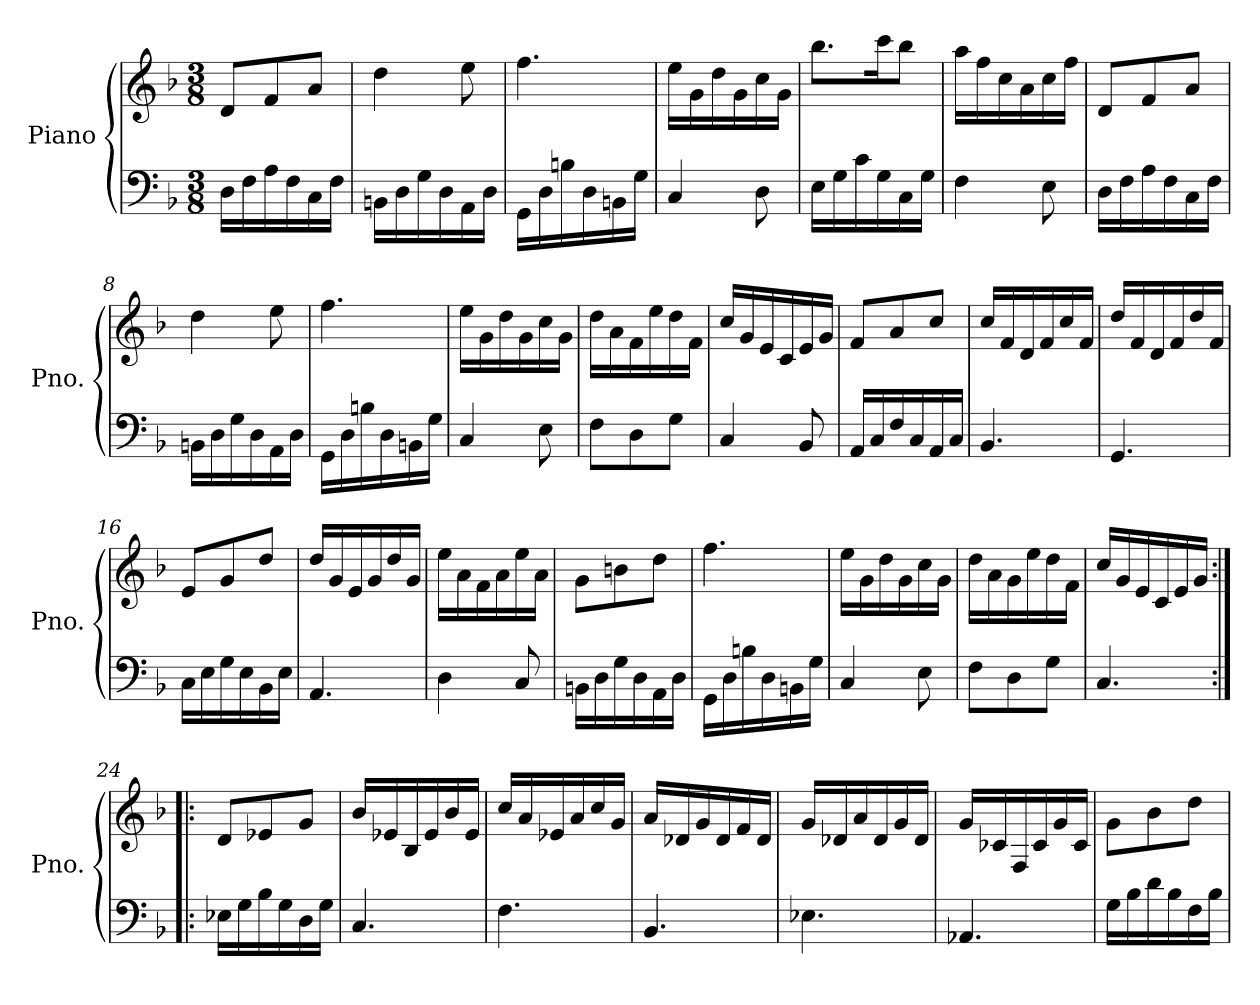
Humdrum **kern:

**kern	**kern
*part1	*part1
*staff2	*staff1
*I"Piano	*
*I'Pno.	*
*clefF4	*clefG2
*k[b-]	*k[b-]
*M3/8	*M3/8
*MM73	*MM73
=1	=1
16D\LL	8d/L
16F\	.
16A\	8f/
16F\	.
16C\	8a/J
16F\JJ	.
=2	=2
16BBn\LL	4dd\
16D\	.
16G\	.
16D\	.
16AA\	8ee\
16D\JJ	.
=3	=3
16GG\LL	4.ff\
16D\	.
16Bn\	.
16D\	.
16BBn\	.
16G\JJ	.
=4	=4
4C/	16ee\LL
.	16g\
.	16dd\
.	16g\
8D\	16cc\
.	16g\JJ
=5	=5
16E\LL	8.bb-\L
16G\	.
16c\	.
16G\	16ccc\K
16C\	8bb-\J
16G\JJ	.
!!LO:LB:g=z
=6	=6
4F\	16aa\LL
.	16ff\
.	16cc\
.	16a\
8E\	16cc\
.	16ff\JJ
=7	=7
16D\LL	8d/L
16F\	.
16A\	8f/
16F\	.
16C\	8a/J
16F\JJ	.
=8	=8
16BBn\LL	4dd\
16D\	.
16G\	.
16D\	.
16AA\	8ee\
16D\JJ	.
=9	=9
16GG\LL	4.ff\
16D\	.
16Bn\	.
16D\	.
16BBn\	.
16G\JJ	.
=10	=10
4C/	16ee\LL
.	16g\
.	16dd\
.	16g\
8E\	16cc\
.	16g\JJ
=11	=11
8F\L	16dd\LL
.	16a\
8D\	16f\
.	16ee\
8G\J	16dd\
.	16f\JJ
!!LO:LB:g=z
=12	=12
4C/	16cc/LL
.	16g/
.	16e/
.	16c/
8BB-/	16e/
.	16g/JJ
=13	=13
16AA/LL	8f/L
16C/	.
16F/	8a/
16C/	.
16AA/	8cc/J
16C/JJ	.
=14	=14
4.BB-/	16cc/LL
.	16f/
.	16d/
.	16f/
.	16cc/
.	16f/JJ
=15	=15
4.GG/	16dd/LL
.	16f/
.	16d/
.	16f/
.	16dd/
.	16f/JJ
=16	=16
16C\LL	8e/L
16E\	.
16G\	8g/
16E\	.
16BB-\	8dd/J
16E\JJ	.
=17	=17
4.AA/	16dd/LL
.	16g/
.	16e/
.	16g/
.	16dd/
.	16g/JJ
!!LO:LB:g=z
=18	=18
4D\	16ee\LL
.	16a\
.	16f\
.	16a\
8C/	16ee\
.	16a\JJ
=19	=19
16BBn\LL	8g\L
16D\	.
16G\	8bn\
16D\	.
16AA\	8dd\J
16D\JJ	.
=20	=20
16GG\LL	4.ff\
16D\	.
16Bn\	.
16D\	.
16BBn\	.
16G\JJ	.
=21	=21
4C/	16ee\LL
.	16g\
.	16dd\
.	16g\
8E\	16cc\
.	16g\JJ
=22	=22
8F\L	16dd\LL
.	16a\
8D\	16g\
.	16ee\
8G\J	16dd\
.	16f\JJ
=23	=23
4.C/	16cc/LL
.	16g/
.	16e/
.	16c/
.	16e/
.	16g/JJ
!!LO:LB:g=z
=24:|!|:	=24:|!|:
16E-X\LL	8d/L
16G\	.
16B-\	8e-X/
16G\	.
16D\	8g/J
16G\JJ	.
=25	=25
4.C/	16b-/LL
.	16e-X/
.	16B-/
.	16e-/
.	16b-/
.	16e-/JJ
=26	=26
4.F\	16cc/LL
.	16a/
.	16e-X/
.	16a/
.	16cc/
.	16g/JJ
=27	=27
4.BB-/	16a/LL
.	16d-X/
.	16g/
.	16d-/
.	16f/
.	16d-/JJ
=28	=28
4.E-X\	16g/LL
.	16d-X/
.	16a/
.	16d-/
.	16g/
.	16d-/JJ
!!LO:PB:g=z
=29	=29
4.AA-X/	16g/LL
.	16c-X/
.	16F/
.	16c-/
.	16g/
.	16c-/JJ
=30	=30
16G\LL	8g\L
16B-\	.
16d\	8b-\
16B-\	.
16F\	8dd\J
16B-\JJ	.
=	=
*-	*-
